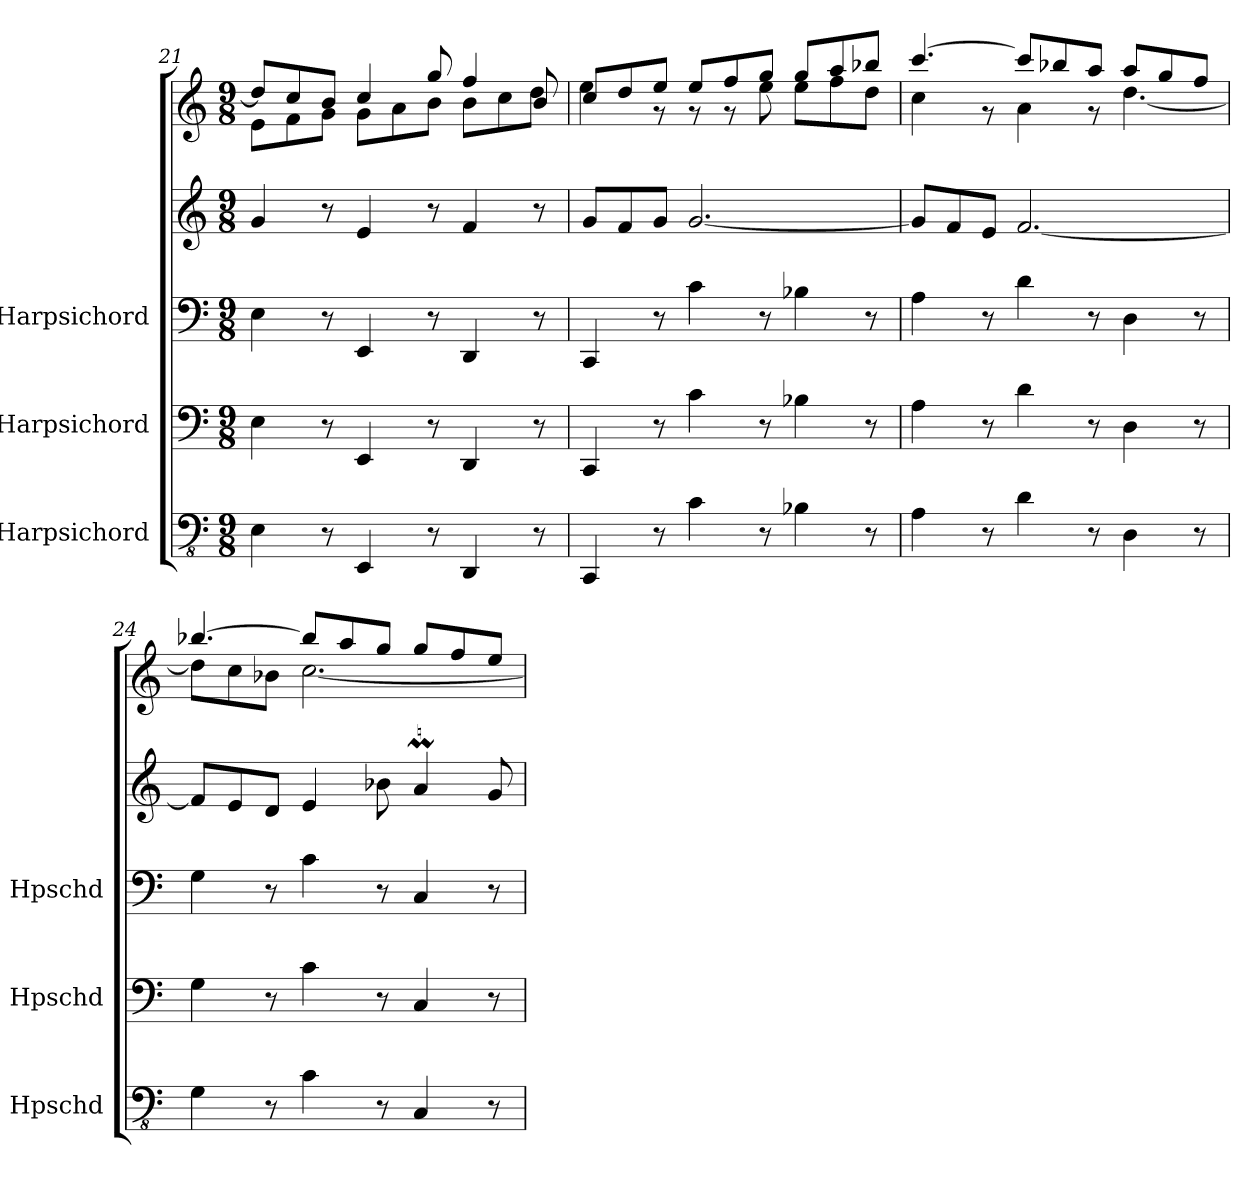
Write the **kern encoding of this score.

**kern	**kern	**kern	**kern	**kern
*part3	*part2	*part1	*part1	*part1
*staff5	*staff4	*staff3	*staff2	*staff1
*I"Harpsichord	*I"Harpsichord	*I"Harpsichord	*	*
*I'Hpschd	*I'Hpschd	*I'Hpschd	*	*
*clefFv4	*clefF4	*clefF4	*clefG2	*clefG2
*k[]	*k[]	*k[]	*k[]	*k[]
*M9/8	*M9/8	*M9/8	*M9/8	*M9/8
=21	=21	=21	=21	=21
*	*	*	*	*^
4EE\	4E\	4E\	4g/	8dd/L]	8e\L
.	.	.	.	8cc/	8f\
8r	8r	8r	8r	8b/J	8g\J
4EEE/	4EE/	4EE/	4e/	4cc/	8g\L
.	.	.	.	.	8a\
8r	8r	8r	8r	8gg/	8b\J
4DDD/	4DD/	4DD/	4f/	4ff/	8b\L
.	.	.	.	.	8cc\
8r	8r	8r	8r	8b/	8dd\J
!!LO:LB:g=z	!!
=22	=22	=22	=22	=22	=22
4CCC/	4CC/	4CC/	8g/L	8cc/L	4ee\
.	.	.	8f/	8dd/	.
8r	8r	8r	8g/J	8ee/J	8r
4C\	4c\	4c\	[2.g/	8ee/L	8r
.	.	.	.	8ff/	8r
8r	8r	8r	.	8gg/J	8ee\
4BB-X\	4B-X\	4B-X\	.	8gg/L	8ee\L
.	.	.	.	8aa/	8ff\
8r	8r	8r	.	8bb-X/J	8dd\J
=23	=23	=23	=23	=23	=23
4AA\	4A\	4A\	8g/L]	[4.ccc/	4cc\
.	.	.	8f/	.	.
8r	8r	8r	8e/J	.	8r
4D\	4d\	4d\	[2.f/	8ccc/L]	4a\
.	.	.	.	8bb-X/	.
8r	8r	8r	.	8aa/J	8r
4DD\	4D\	4D\	.	8aa/L	[4.dd\
.	.	.	.	8gg/	.
8r	8r	8r	.	8ff/J	.
=24	=24	=24	=24	=24	=24
4GG\	4G\	4G\	8f/L]	[4.bb-X/	8dd\L]
.	.	.	8e/	.	8cc\
8r	8r	8r	8d/J	.	8b-X\J
4C\	4c\	4c\	4e/	8bb-/L]	[2.cc\
.	.	.	.	8aa/	.
8r	8r	8r	8b-X\	8gg/J	.
4CC/	4C/	4C/	4aM/	8gg/L	.
.	.	.	.	8ff/	.
8r	8r	8r	8g/	8ee/J	.
*	*	*	*	*v	*v
=	=	=	=	=
*-	*-	*-	*-	*-
